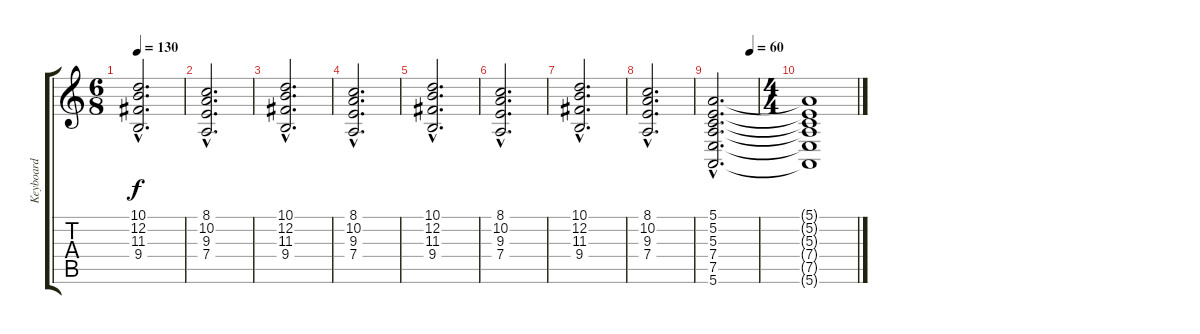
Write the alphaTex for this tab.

\track ("Keyboard" "Keyboard") {instrument stringensemble2}
\staff {score tabs}
\tuning (E4 B3 G3 D3 A2 E2) {hide}
\ts (6 8)
\tempo 130
\clef g2
\ks c
(10.1{hac} 12.2{hac} 11.3{hac} 9.4{hac}).2{d dy f} |
(8.1{hac} 10.2{hac} 9.3{hac} 7.4{hac}).2{d} |
(10.1{hac} 12.2{hac} 11.3{hac} 9.4{hac}).2{d} |
(8.1{hac} 10.2{hac} 9.3{hac} 7.4{hac}).2{d} |
(10.1{hac} 12.2{hac} 11.3{hac} 9.4{hac}).2{d} |
(8.1{hac} 10.2{hac} 9.3{hac} 7.4{hac}).2{d} |
(10.1{hac} 12.2{hac} 11.3{hac} 9.4{hac}).2{d} |
(8.1{hac} 10.2{hac} 9.3{hac} 7.4{hac}).2{d} |
\tempo (60 0.8333333333333334)
(5.1{hac} 5.2{hac} 5.3{hac} 7.4{hac} 7.5{hac} 5.6{hac}).2{d} |
\ts (4 4)
(5.1{t} 5.2{t} 5.3{t} 7.4{t} 7.5{t} 5.6{t}).1
